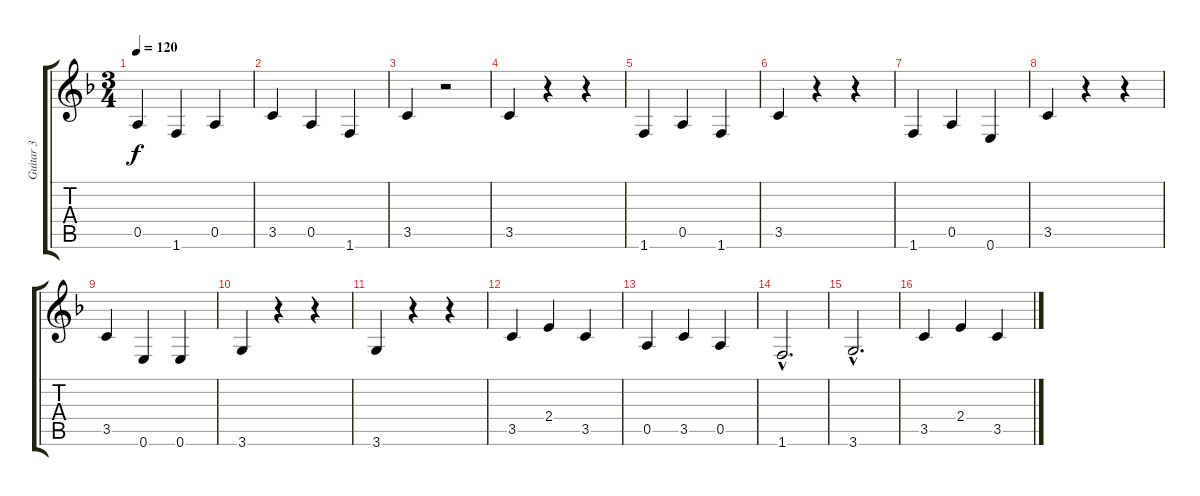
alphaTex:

\track ("Guitar 3" "Guitar 3") {instrument acousticguitarnylon}
\staff {score tabs}
\tuning (E4 B3 G3 D3 A2 E2) {hide}
\ts (3 4)
\tempo 120
\clef g2
\ks f
0.5.4{dy f} 1.6.4 0.5.4 |
3.5.4 0.5.4 1.6.4 |
3.5.4 r.2 |
3.5.4 r.4 r.4 |
1.6.4 0.5.4 1.6.4 |
3.5.4 r.4 r.4 |
1.6.4 0.5.4 0.6.4 |
3.5.4 r.4 r.4 |
3.5.4 0.6.4 0.6.4 |
3.6.4 r.4 r.4 |
3.6.4 r.4 r.4 |
3.5.4 2.4.4 3.5.4 |
0.5.4 3.5.4 0.5.4 |
1.6{hac}.2{d} |
3.6{hac}.2{d} |
3.5.4 2.4.4 3.5.4
